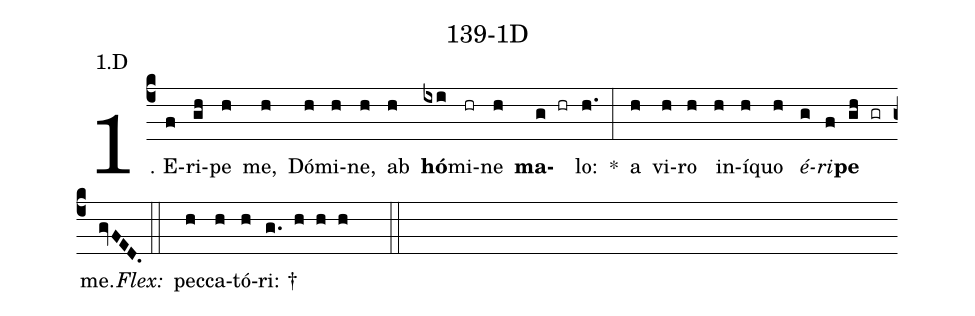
name: 139-1D;
annotation: 1.D;
%%
(c4)1. E(f)ri(gh)pe(h) me,(h) Dó(h)mi(h)ne,(h) ab(h) <b>hó</b>(ixi)mi(hr)ne(h) <b>ma</b>(g hr)lo:(h.) *(:) a(h) vi(h)ro(h) in(h)í(h)quo(h) <i>é</i>(g)<i>ri</i>(f)<b>pe</b>(gh gr) me.(gvFED.) (::)
<i>Flex:</i>()  pec(h)ca(h)tó(h)ri: †(g. h h h  ::)
